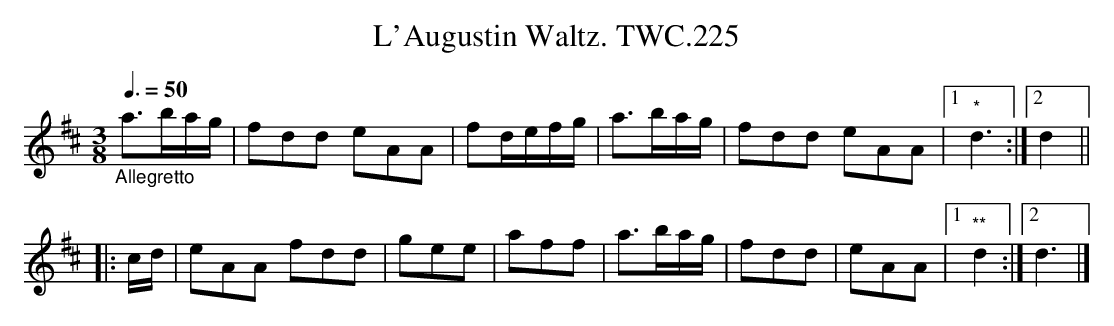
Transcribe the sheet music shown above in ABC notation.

X:1
T:L'Augustin Waltz. TWC.225
L:1/8
M:3/8
Q:3/8=50
K:D
"_Allegretto"\
a>ba/g/|fdd eAA|fd/e/f/g/|a>ba/g/|fdd eAA|1 "*"d3:|2 d2 ||
|:c/d/|eAA fdd|gee|aff|a>ba/g/|fdd |eAA |1 "**"d2 :|2 d3 |]
